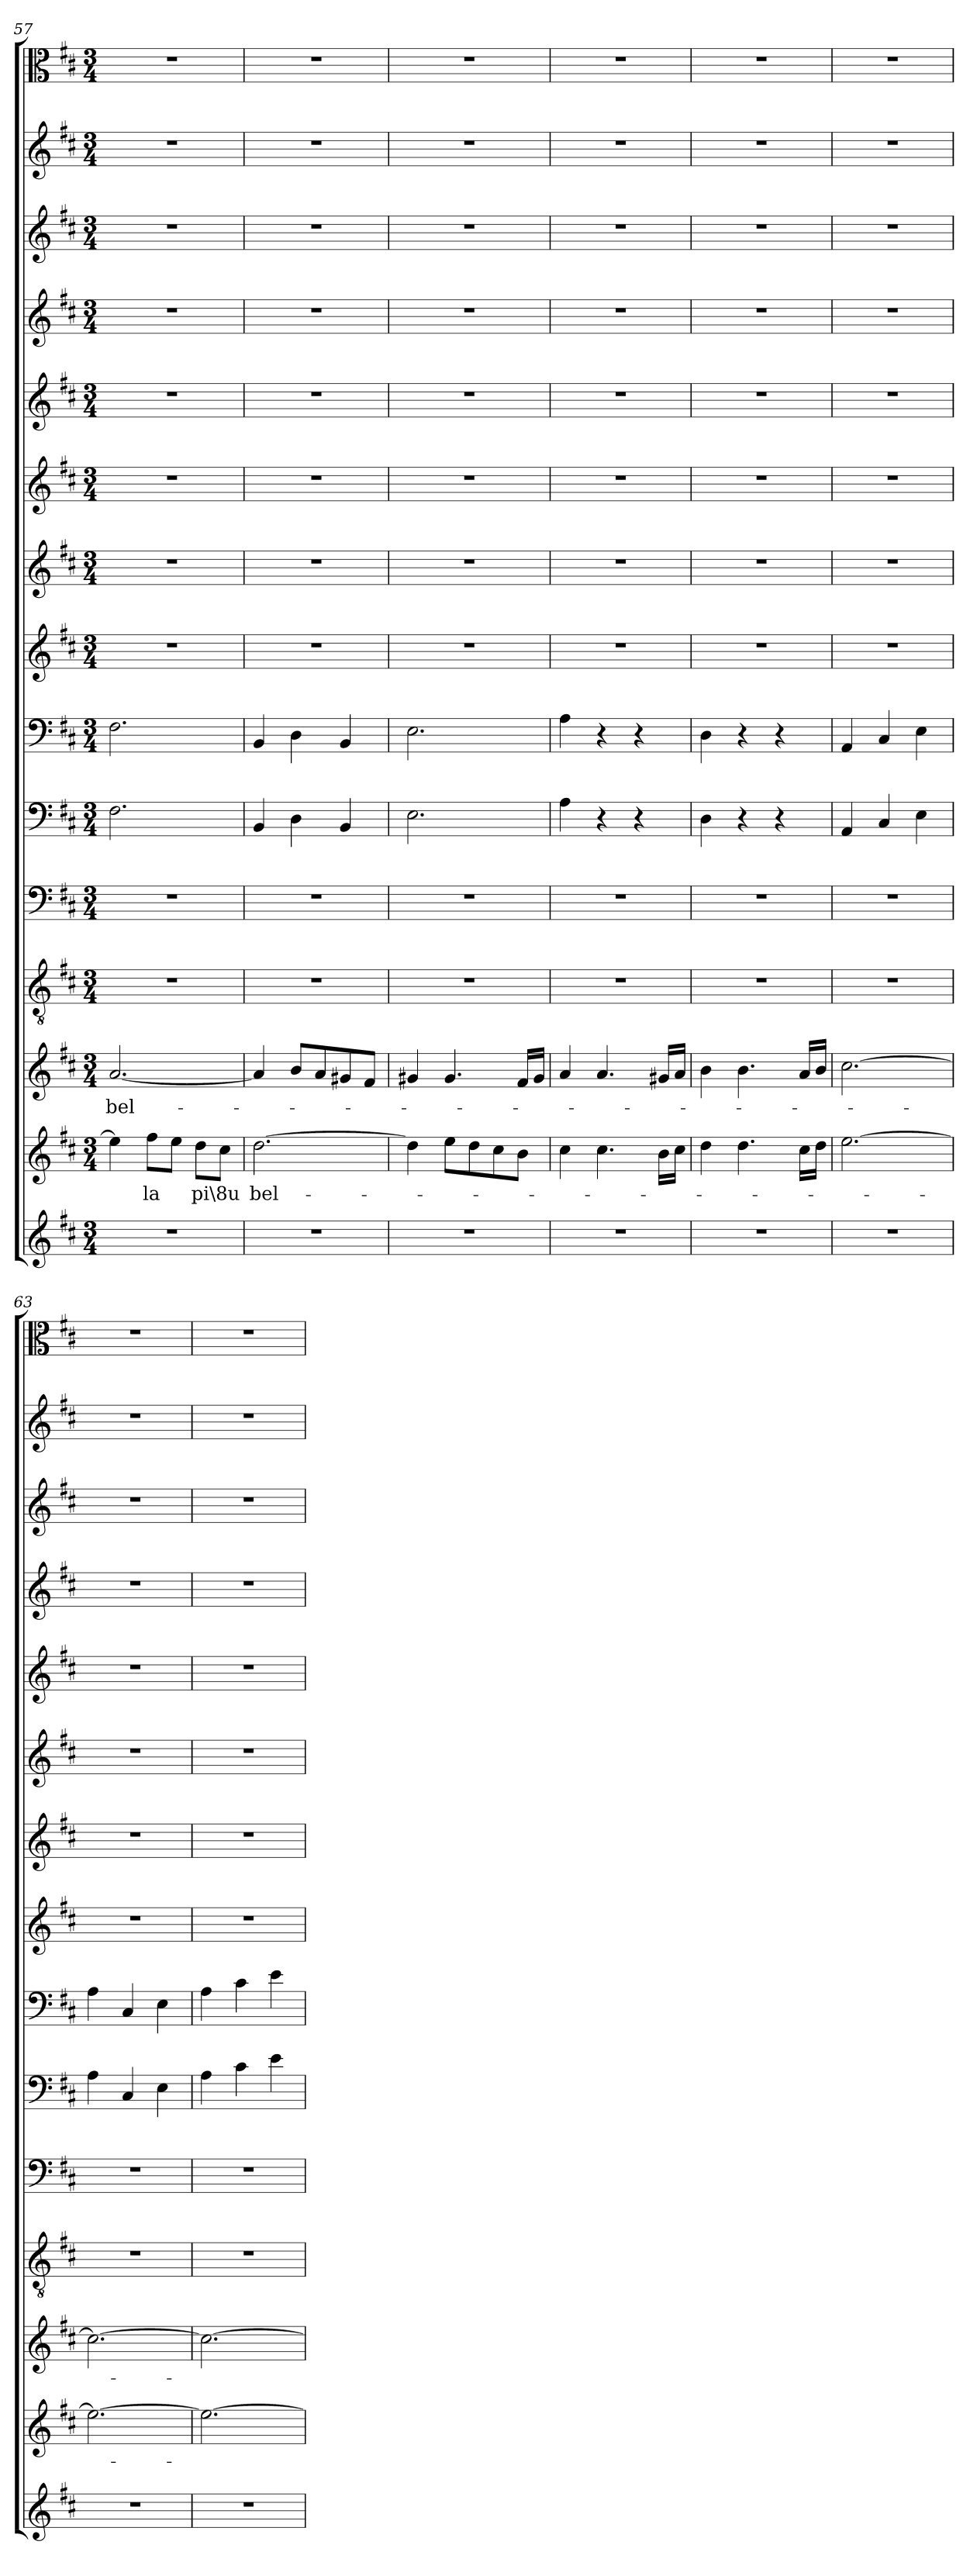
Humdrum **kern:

**kern	**kern	**text	**kern	**text	**kern	**kern	**kern	**kern	**kern	**kern	**kern	**kern	**kern	**kern	**kern	**kern
*part15	*part14	*part14	*part13	*part13	*part12	*part11	*part10	*part9	*part8	*part7	*part6	*part5	*part4	*part3	*part2	*part1
*staff15	*staff14	*staff14	*staff13	*staff13	*staff12	*staff11	*staff10	*staff9	*staff8	*staff7	*staff6	*staff5	*staff4	*staff3	*staff2	*staff1
*clefG2	*clefG2	*	*clefG2	*	*clefGv2	*clefF4	*clefF4	*clefF4	*clefG2	*clefG2	*clefG2	*clefG2	*clefG2	*clefG2	*clefG2	*clefC3
*k[f#c#]	*k[f#c#]	*	*k[f#c#]	*	*k[f#c#]	*k[f#c#]	*k[f#c#]	*k[f#c#]	*k[f#c#]	*k[f#c#]	*k[f#c#]	*k[f#c#]	*k[f#c#]	*k[f#c#]	*k[f#c#]	*k[f#c#]
*D:	*D:	*	*D:	*	*D:	*D:	*D:	*D:	*D:	*D:	*D:	*D:	*D:	*D:	*D:	*D:
*M3/4	*M3/4	*	*M3/4	*	*M3/4	*M3/4	*M3/4	*M3/4	*M3/4	*M3/4	*M3/4	*M3/4	*M3/4	*M3/4	*M3/4	*M3/4
=57	=57	=57	=57	=57	=57	=57	=57	=57	=57	=57	=57	=57	=57	=57	=57	=57
2.r	4ee\]	.	[2.a/	bel-	2.r	2.r	2.F#\	2.F#\	2.r	2.r	2.r	2.r	2.r	2.r	2.r	2.r
.	8ff#\L	-la	.	.	.	.	.	.	.	.	.	.	.	.	.	.
.	8ee\J	.	.	.	.	.	.	.	.	.	.	.	.	.	.	.
.	8dd\L	pi\8u	.	.	.	.	.	.	.	.	.	.	.	.	.	.
.	8cc#\J	.	.	.	.	.	.	.	.	.	.	.	.	.	.	.
=58	=58	=58	=58	=58	=58	=58	=58	=58	=58	=58	=58	=58	=58	=58	=58	=58
2.r	[2.dd\	bel-	4a/]	.	2.r	2.r	4BB/	4BB/	2.r	2.r	2.r	2.r	2.r	2.r	2.r	2.r
.	.	.	8b/L	.	.	.	4D\	4D\	.	.	.	.	.	.	.	.
.	.	.	8a/	.	.	.	.	.	.	.	.	.	.	.	.	.
.	.	.	8g#X/	.	.	.	4BB/	4BB/	.	.	.	.	.	.	.	.
.	.	.	8f#/J	.	.	.	.	.	.	.	.	.	.	.	.	.
=59	=59	=59	=59	=59	=59	=59	=59	=59	=59	=59	=59	=59	=59	=59	=59	=59
2.r	4dd\]	.	4g#X/	.	2.r	2.r	2.E\	2.E\	2.r	2.r	2.r	2.r	2.r	2.r	2.r	2.r
.	8ee\L	.	4.g#/	.	.	.	.	.	.	.	.	.	.	.	.	.
.	8dd\	.	.	.	.	.	.	.	.	.	.	.	.	.	.	.
.	8cc#\	.	.	.	.	.	.	.	.	.	.	.	.	.	.	.
.	8b\J	.	16f#/LL	.	.	.	.	.	.	.	.	.	.	.	.	.
.	.	.	16g#/JJ	.	.	.	.	.	.	.	.	.	.	.	.	.
=60	=60	=60	=60	=60	=60	=60	=60	=60	=60	=60	=60	=60	=60	=60	=60	=60
2.r	4cc#\	.	4a/	.	2.r	2.r	4A\	4A\	2.r	2.r	2.r	2.r	2.r	2.r	2.r	2.r
.	4.cc#\	.	4.a/	.	.	.	4r	4r	.	.	.	.	.	.	.	.
.	.	.	.	.	.	.	4r	4r	.	.	.	.	.	.	.	.
.	16b\LL	.	16g#X/LL	.	.	.	.	.	.	.	.	.	.	.	.	.
.	16cc#\JJ	.	16a/JJ	.	.	.	.	.	.	.	.	.	.	.	.	.
=61	=61	=61	=61	=61	=61	=61	=61	=61	=61	=61	=61	=61	=61	=61	=61	=61
2.r	4dd\	.	4b\	.	2.r	2.r	4D\	4D\	2.r	2.r	2.r	2.r	2.r	2.r	2.r	2.r
.	4.dd\	.	4.b\	.	.	.	4r	4r	.	.	.	.	.	.	.	.
.	.	.	.	.	.	.	4r	4r	.	.	.	.	.	.	.	.
.	16cc#\LL	.	16a/LL	.	.	.	.	.	.	.	.	.	.	.	.	.
.	16dd\JJ	.	16b/JJ	.	.	.	.	.	.	.	.	.	.	.	.	.
=62	=62	=62	=62	=62	=62	=62	=62	=62	=62	=62	=62	=62	=62	=62	=62	=62
2.r	[2.ee\	.	[2.cc#\	.	2.r	2.r	4AA/	4AA/	2.r	2.r	2.r	2.r	2.r	2.r	2.r	2.r
.	.	.	.	.	.	.	4C#/	4C#/	.	.	.	.	.	.	.	.
.	.	.	.	.	.	.	4E\	4E\	.	.	.	.	.	.	.	.
=63	=63	=63	=63	=63	=63	=63	=63	=63	=63	=63	=63	=63	=63	=63	=63	=63
2.r	2.ee\_	.	2.cc#\_	.	2.r	2.r	4A\	4A\	2.r	2.r	2.r	2.r	2.r	2.r	2.r	2.r
.	.	.	.	.	.	.	4C#/	4C#/	.	.	.	.	.	.	.	.
.	.	.	.	.	.	.	4E\	4E\	.	.	.	.	.	.	.	.
=64	=64	=64	=64	=64	=64	=64	=64	=64	=64	=64	=64	=64	=64	=64	=64	=64
2.r	2.ee\_	.	2.cc#\_	.	2.r	2.r	4A\	4A\	2.r	2.r	2.r	2.r	2.r	2.r	2.r	2.r
.	.	.	.	.	.	.	4c#\	4c#\	.	.	.	.	.	.	.	.
.	.	.	.	.	.	.	4e\	4e\	.	.	.	.	.	.	.	.
=	=	=	=	=	=	=	=	=	=	=	=	=	=	=	=	=
*-	*-	*-	*-	*-	*-	*-	*-	*-	*-	*-	*-	*-	*-	*-	*-	*-
